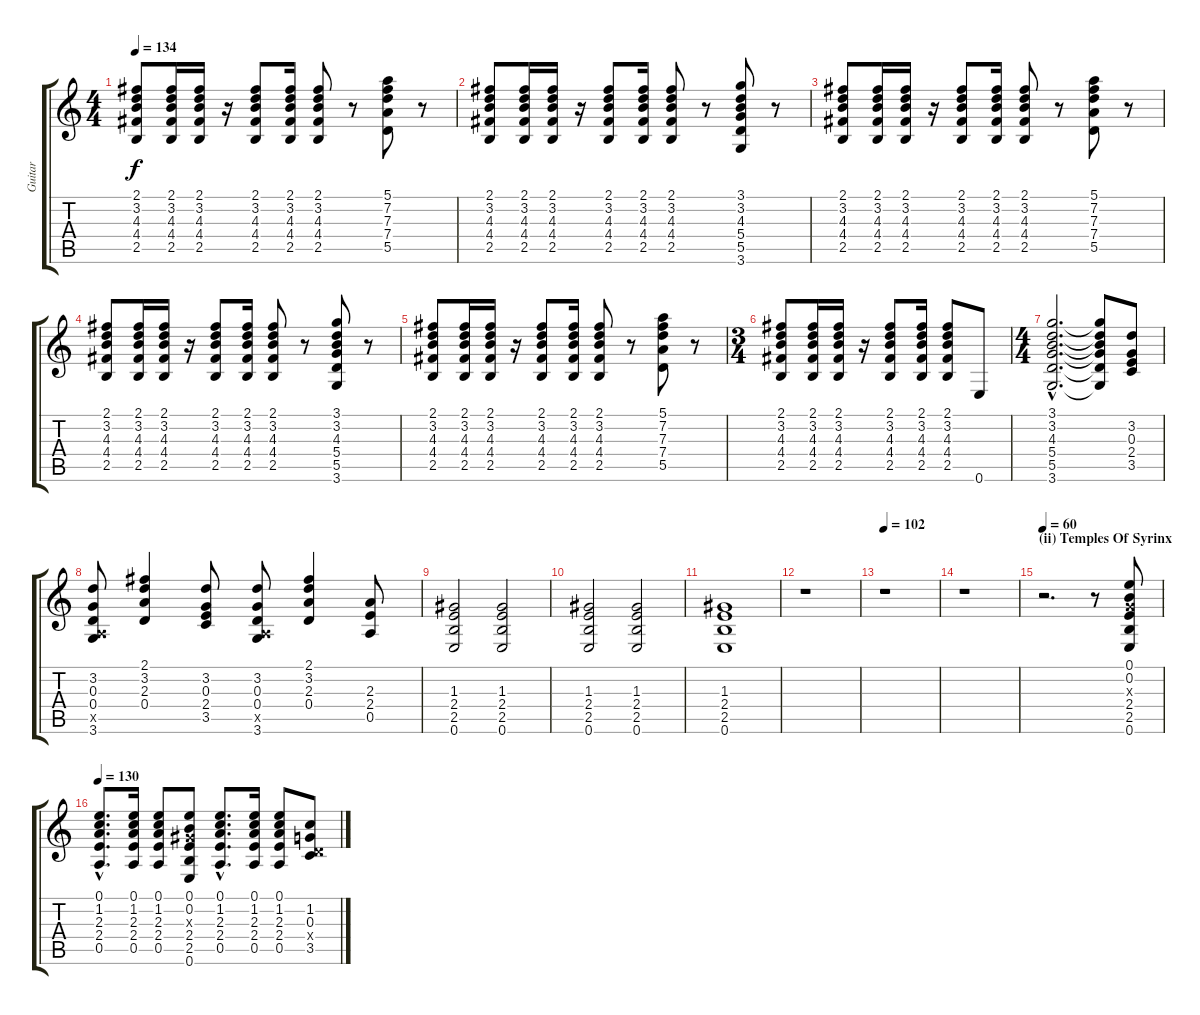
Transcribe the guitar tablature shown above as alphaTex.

\track ("Guitar" "Guitar") {instrument distortionguitar}
\staff {score tabs}
\tuning (E4 B3 G3 D3 A2 E2) {hide}
\ts (4 4)
\tempo 134
\clef g2
\ks c
(2.1 3.2 4.3 4.4 2.5).8{dy f} (2.1 3.2 4.3 4.4 2.5).16 (2.1 3.2 4.3 4.4 2.5).16 r.16 (2.1 3.2 4.3 4.4 2.5).8 (2.1 3.2 4.3 4.4 2.5).16 (2.1 3.2 4.3 4.4 2.5).8 r.8 (5.1 7.2 7.3 7.4 5.5).8 r.8 |
(2.1 3.2 4.3 4.4 2.5).8 (2.1 3.2 4.3 4.4 2.5).16 (2.1 3.2 4.3 4.4 2.5).16 r.16 (2.1 3.2 4.3 4.4 2.5).8 (2.1 3.2 4.3 4.4 2.5).16 (2.1 3.2 4.3 4.4 2.5).8 r.8 (3.1 3.2 4.3 5.4 5.5 3.6).8 r.8 |
(2.1 3.2 4.3 4.4 2.5).8{volume 9 balance 6} (2.1 3.2 4.3 4.4 2.5).16 (2.1 3.2 4.3 4.4 2.5).16 r.16 (2.1 3.2 4.3 4.4 2.5).8 (2.1 3.2 4.3 4.4 2.5).16 (2.1 3.2 4.3 4.4 2.5).8 r.8 (5.1 7.2 7.3 7.4 5.5).8 r.8 |
(2.1 3.2 4.3 4.4 2.5).8 (2.1 3.2 4.3 4.4 2.5).16 (2.1 3.2 4.3 4.4 2.5).16 r.16 (2.1 3.2 4.3 4.4 2.5).8 (2.1 3.2 4.3 4.4 2.5).16 (2.1 3.2 4.3 4.4 2.5).8 r.8 (3.1 3.2 4.3 5.4 5.5 3.6).8 r.8 |
(2.1 3.2 4.3 4.4 2.5).8 (2.1 3.2 4.3 4.4 2.5).16 (2.1 3.2 4.3 4.4 2.5).16 r.16 (2.1 3.2 4.3 4.4 2.5).8 (2.1 3.2 4.3 4.4 2.5).16 (2.1 3.2 4.3 4.4 2.5).8 r.8 (5.1 7.2 7.3 7.4 5.5).8 r.8 |
\ts (3 4)
(2.1 3.2 4.3 4.4 2.5).8 (2.1 3.2 4.3 4.4 2.5).16 (2.1 3.2 4.3 4.4 2.5).16 r.16 (2.1 3.2 4.3 4.4 2.5).8 (2.1 3.2 4.3 4.4 2.5).16 (2.1 3.2 4.3 4.4 2.5).8 0.6.8 |
\ts (4 4)
(3.1{hac} 3.2{hac} 4.3{hac} 5.4{hac} 5.5{hac} 3.6{hac}).2{d} (3.1{t} 3.2{t} 4.3{t} 5.4{t} 5.5{t} 3.6{t}).8 (3.2 0.3 2.4 3.5).8 |
(3.2 0.3 0.4 0.5{x} 3.6).8 (2.1 3.2 2.3 0.4).4 (3.2 0.3 2.4 3.5).8 (3.2 0.3 0.4 0.5{x} 3.6).8 (2.1 3.2 2.3 0.4).4 (2.3 2.4 0.5).8 |
(1.3 2.4 2.5 0.6).2 (1.3 2.4 2.5 0.6).2 |
(1.3 2.4 2.5 0.6).2 (1.3 2.4 2.5 0.6).2 |
(1.3 2.4 2.5 0.6).1 |
r.1 |
\tempo 102
r.1 |
r.1 |
\section ("" "(ii) Temples Of Syrinx")
\tempo 60
r.2{d} r.8 (0.1 0.2 0.3{x} 2.4 2.5 0.6).8{volume 11 balance 0} |
\tempo 130
(0.1{hac} 1.2{hac} 2.3{hac} 2.4{hac} 0.5{hac}).8{d} (0.1 1.2 2.3 2.4 0.5).16 (0.1 1.2 2.3 2.4 0.5).8 (0.1 0.2 1.3{x} 2.4 2.5 0.6).8 (0.1{hac} 1.2{hac} 2.3{hac} 2.4{hac} 0.5{hac}).8{d} (0.1 1.2 2.3 2.4 0.5).16 (0.1 1.2 2.3 2.4 0.5).8 (1.2 0.3 0.4{x} 3.5).8
